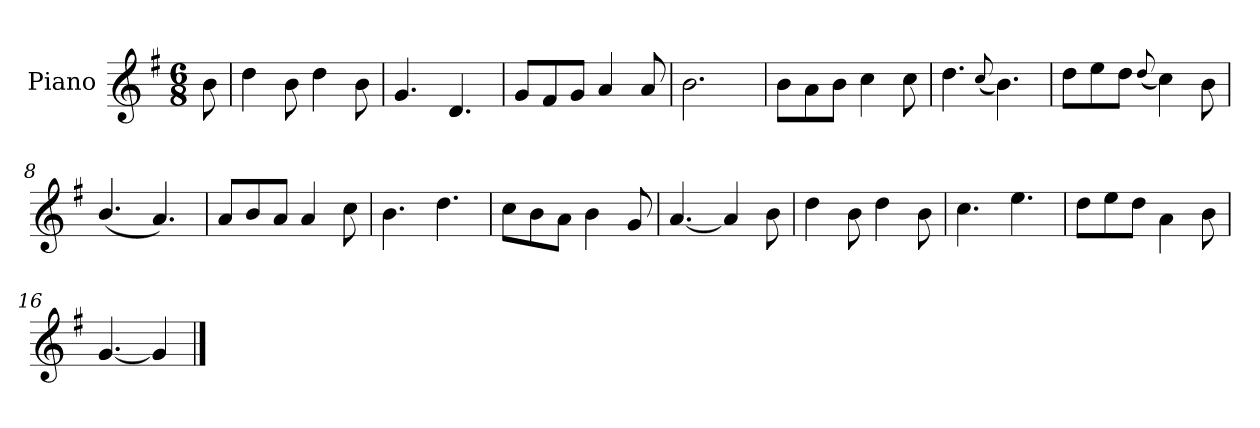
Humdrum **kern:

**kern
*part1
*staff1
*I"Piano
*I'Pno.
*clefG2
*k[f#]
*M6/8
=
8b\
=1
4dd\
8b\
4dd\
8b\
=2
4.g/
4.d/
=3
8g/L
8f#/
8g/J
4a/
8a/
=4
2.b\
=5
8b\L
8a\
8b\J
4cc\
8cc\
!!LO:LB:g=z
=6
4.dd\
(<8qqcc/
4.b\)
=7
8dd\L
8ee\
8dd\J
(<8qqdd/
4cc\)
8b\
=8
(<4.b/
4.a/)
=9
8a/L
8b/
8a/J
4a/
8cc\
=10
4.b\
4.dd\
=11
8cc\L
8b\
8a\J
4b\
8g/
!!LO:LB:g=z
=12
[4.a/
4a/]
8b\
=13
4dd\
8b\
4dd\
8b\
=14
4.cc\
4.ee\
=15
8dd\L
8ee\
8dd\J
4a\
8b\
=16
[4.g/
4g/]
==
*-
